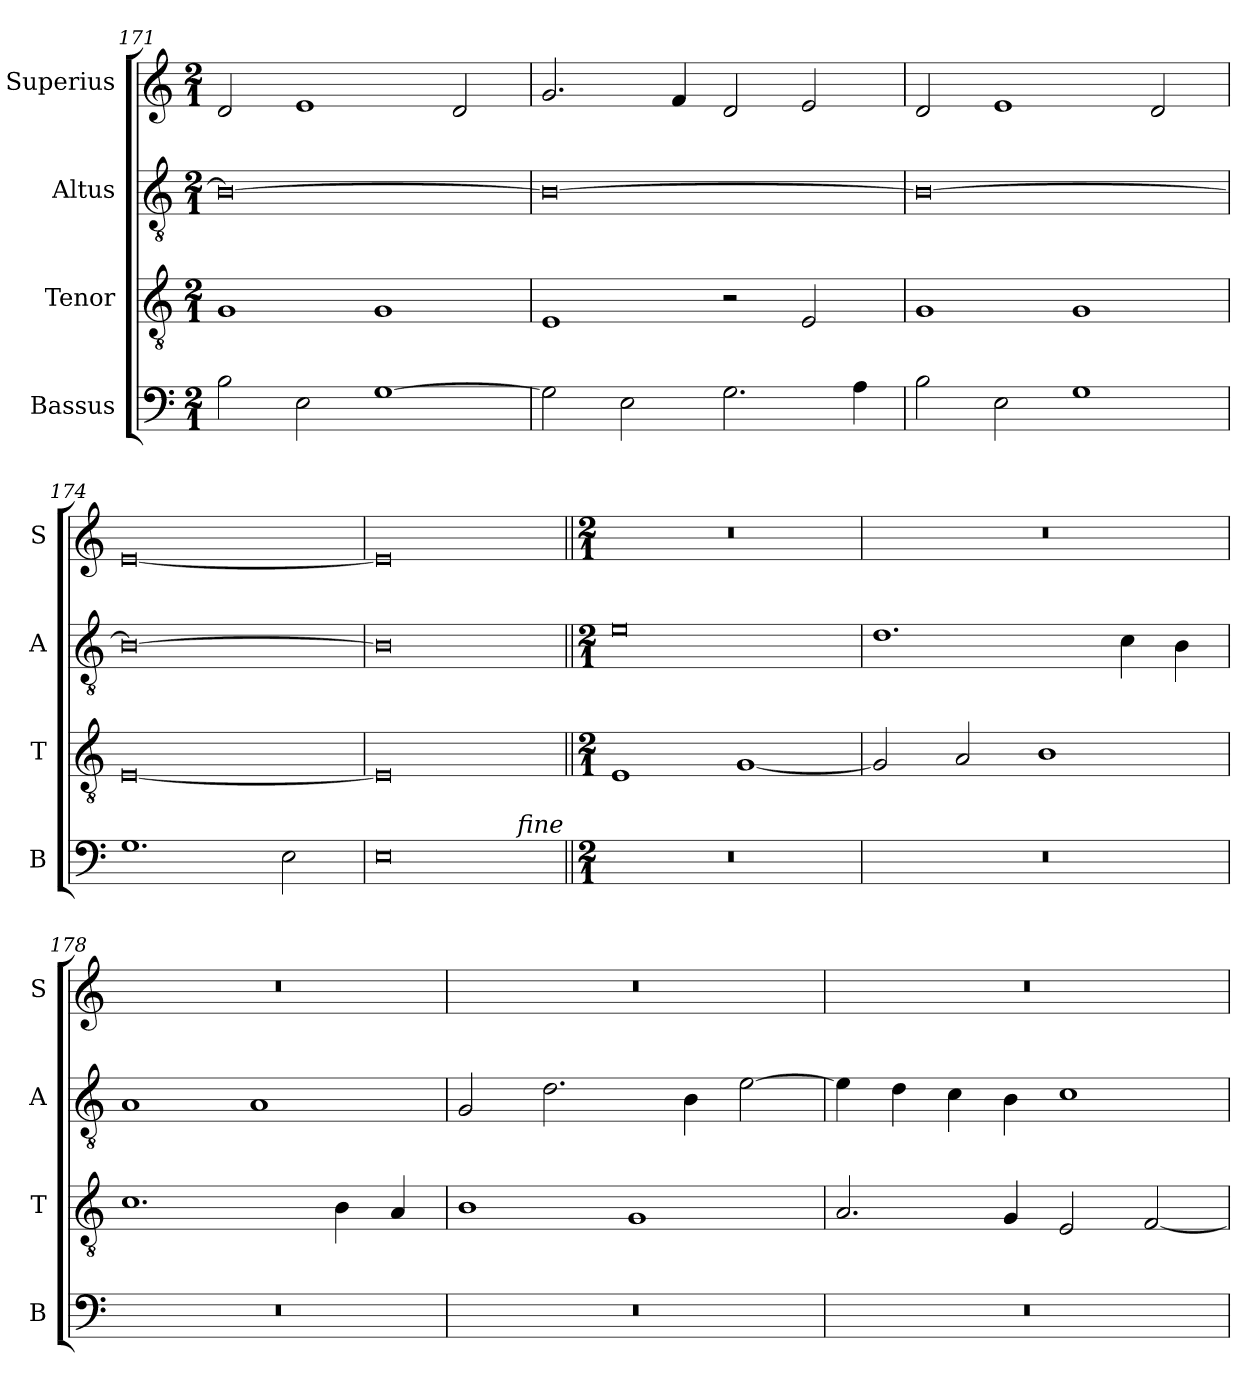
**kern	**kern	**kern	**kern
*part4	*part3	*part2	*part1
*staff4	*staff3	*staff2	*staff1
*I"Bassus	*I"Tenor	*I"Altus	*I"Superius
*I'B	*I'T	*I'A	*I'S
*clefF4	*clefGv2	*clefGv2	*clefG2
*k[]	*k[]	*k[]	*k[]
*M2/1	*M2/1	*M2/1	*M2/1
=171	=171	=171	=171
2B\	1G	0B_	2d/
2E\	.	.	1e
[1G	1G	.	.
.	.	.	2d/
=172	=172	=172	=172
2G\]	1E	0B_	2.g/
2E\	.	.	.
.	.	.	4f/
2.G\	2r	.	2d/
.	2E/	.	2e/
4A\	.	.	.
=173	=173	=173	=173
2B\	1G	0B_	2d/
2E\	.	.	1e
1G	1G	.	.
.	.	.	2d/
=174	=174	=174	=174
1.G	[0E	0B_	[0e
2E\	.	.	.
=175	=175	=175	=175
0E	0E]	0B]	0e]
!LO:TX:a:i:rj:t=fine	!	!	!
!!LO:LB:g=z
=176||	=176||	=176||	=176||
*M2/1	*M2/1	*M2/1	*M2/1
0r	1E	0e	0r
.	[1G	.	.
=177	=177	=177	=177
0r	2G/]	1.d	0r
.	2A/	.	.
.	1B	.	.
.	.	4c\	.
.	.	4B\	.
=178	=178	=178	=178
0r	1.c	1A	0r
.	.	1A	.
.	4B\	.	.
.	4A/	.	.
=179	=179	=179	=179
0r	1B	2G/	0r
.	.	2.d\	.
.	1G	.	.
.	.	4B\	.
.	.	[2e\	.
=180	=180	=180	=180
0r	2.A/	4e\]	0r
.	.	4d\	.
.	.	4c\	.
.	4G/	4B\	.
.	2E/	1c	.
.	[2F/	.	.
=	=	=	=
*-	*-	*-	*-
